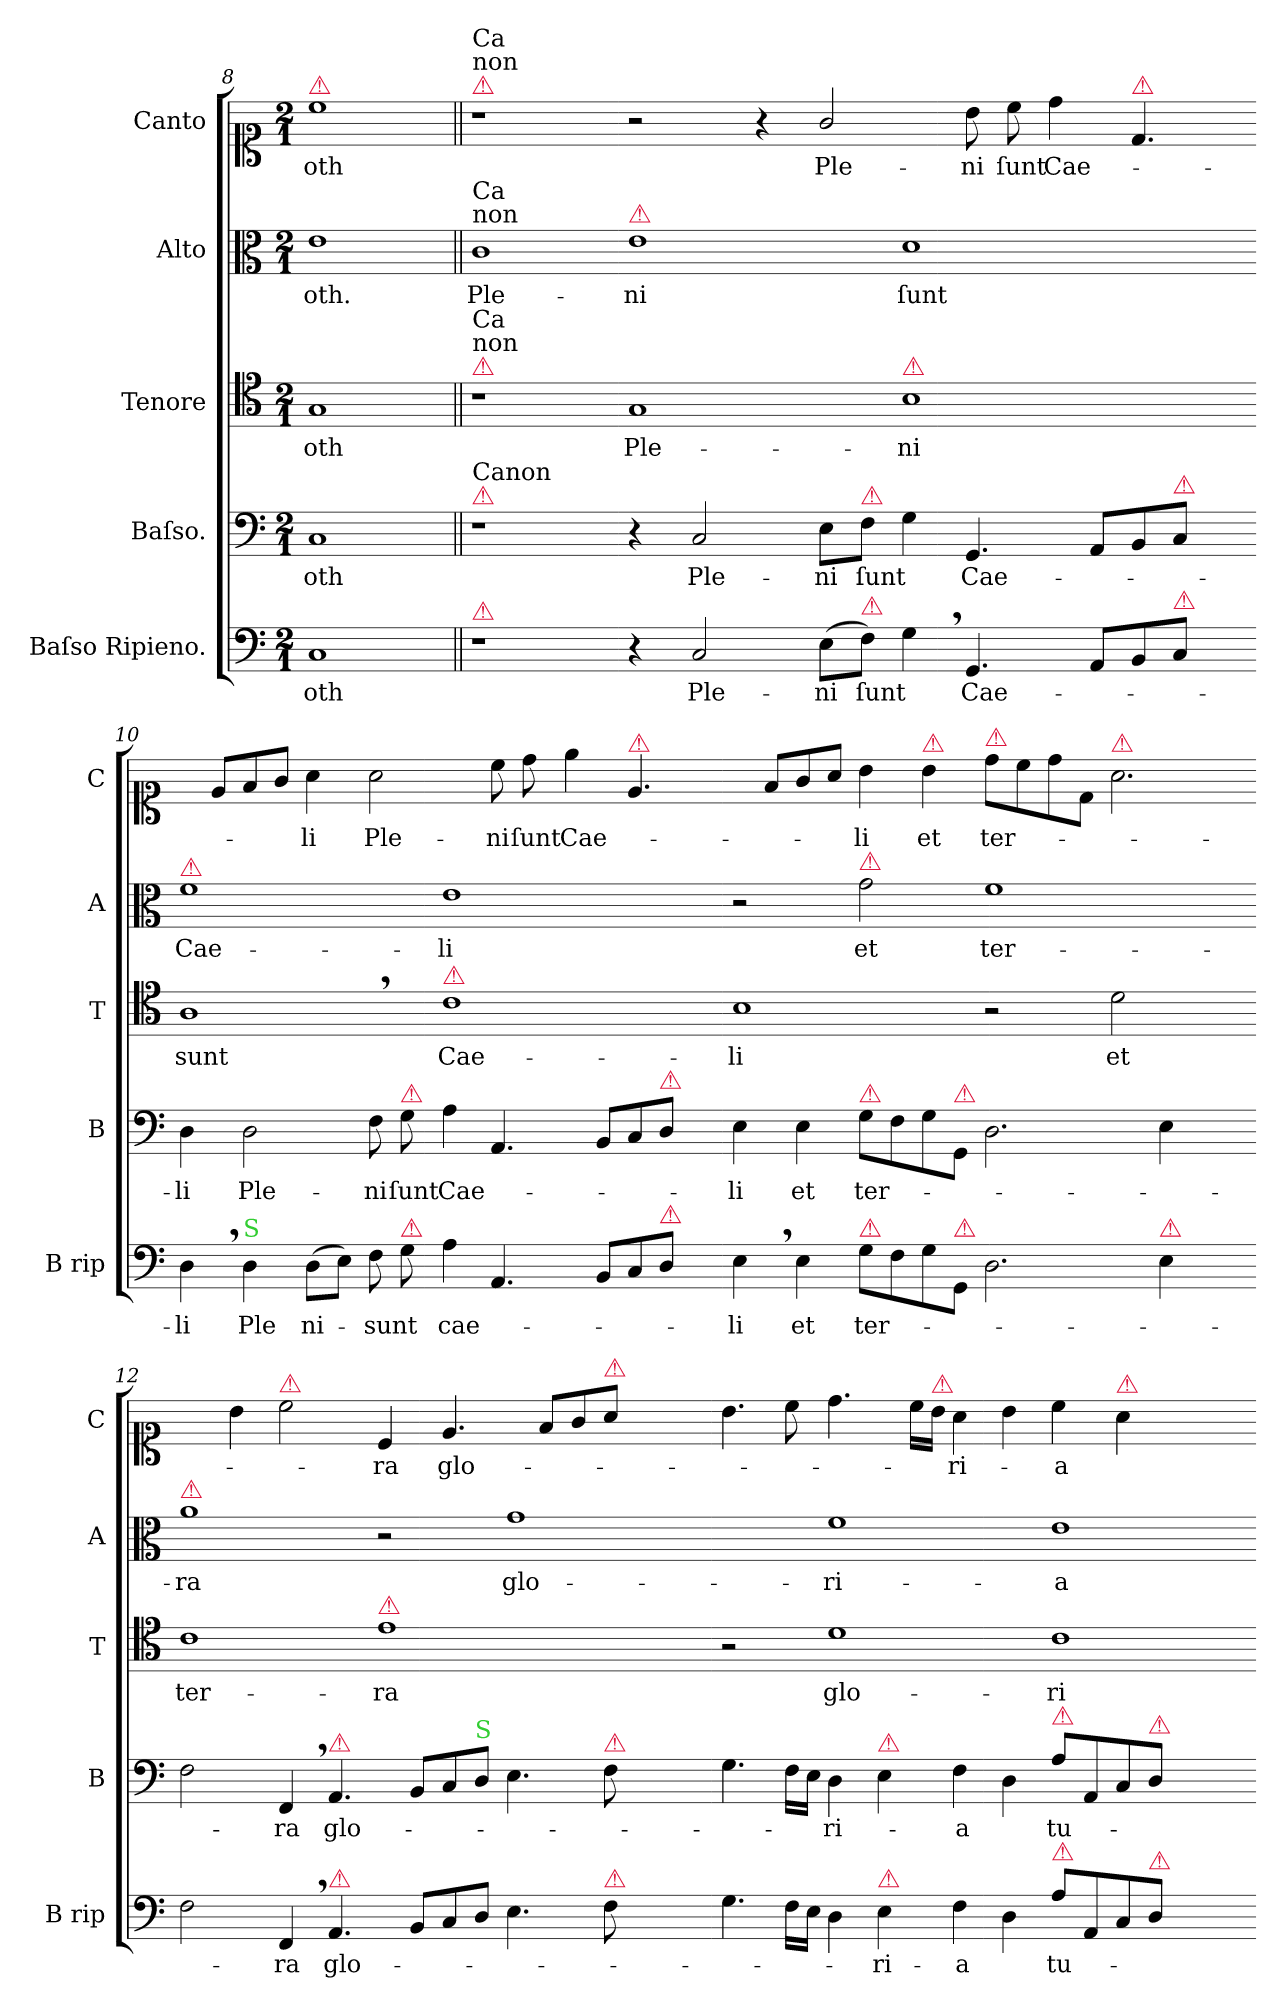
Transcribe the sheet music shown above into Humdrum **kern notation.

**kern	**text	**kern	**text	**kern	**text	**kern	**text	**kern	**text
*part5	*part5	*part4	*part4	*part3	*part3	*part2	*part2	*part1	*part1
*staff5	*staff5	*staff4	*staff4	*staff3	*staff3	*staff2	*staff2	*staff1	*staff1
*I"Baſso Ripieno.	*	*I"Baſso.	*	*I"Tenore	*	*I"Alto	*	*I"Canto	*
*I'B rip	*	*I'B	*	*I'T	*	*I'A	*	*I'C	*
*clefF4	*	*clefF4	*	*clefC4	*	*clefC3	*	*clefC1	*
*k[]	*	*k[]	*	*k[]	*	*k[]	*	*k[]	*
*M2/1	*	*M2/1	*	*M2/1	*	*M2/1	*	*M2/1	*
=8	=8	=8	=8	=8	=8	=8	=8	=8	=8
!	!	!	!	!	!	!	!	!LO:TX:a:color=crimson:t=⚠	!
1C	-oth	1C	-oth	1G	-oth	1e	-oth.	1cc	-oth
=||	=||	=||	=||	=||	=||	=||	=||	=||	=||
!	!	!	!	!	!	!	!	!LO:TX:a:color=crimson:t=⚠	!
!	!	!	!	!	!	!	!	!LO:TX:a:t=Ca\nnon	!
!	!	!	!	!	!	!LO:TX:a:t=Ca\nnon	!	!	!
!	!	!	!	!LO:TX:a:color=crimson:t=⚠	!	!	!	!	!
!	!	!	!	!LO:TX:a:t=Ca\nnon	!	!	!	!	!
!	!	!LO:TX:a:color=crimson:t=⚠	!	!	!	!	!	!	!
!	!	!LO:TX:a:t=Canon	!	!	!	!	!	!	!
!LO:TX:a:color=crimson:t=⚠	!	!	!	!	!	!	!	!	!
1r	.	1r	.	1r	.	1c	Ple-	1r	.
=9-	=9-	=9-	=9-	=9-	=9-	=9-	=9-	=9-	=9-
!	!	!	!	!	!	!LO:TX:a:color=crimson:t=⚠	!	!	!
4r	.	4r	.	1G	Ple-	1e	-ni	2r	.
2C/	Ple-	2C/	Ple-	.	.	.	.	.	.
.	.	.	.	.	.	.	.	4r	.
(8E\L	-ni	8E\L	-ni	.	.	.	.	2g/	Ple-
!	!	!LO:TX:a:color=crimson:t=⚠	!	!	!	!	!	!	!
!LO:TX:a:color=crimson:t=⚠	!	!	!	!	!	!	!	!	!
8F\J)	ſunt	8F\J	ſunt	.	.	.	.	.	.
!	!	!	!	!LO:TX:a:color=crimson:t=⚠	!	!	!	!	!
4G,<\	.	4G\	.	1B	-ni	1d	ſunt	.	.
4.GG/	Cae-	4.GG/	Cae-	.	.	.	.	8b\	-ni
.	.	.	.	.	.	.	.	8cc\	ſunt
.	.	.	.	.	.	.	.	4dd\	Cae-
8AA/L	.	8AA/L	.	.	.	.	.	.	.
!	!	!	!	!	!	!	!	!LO:TX:a:color=crimson:t=⚠	!
8BB/	.	8BB/	.	.	.	.	.	4.d/	.
!	!	!LO:TX:a:color=crimson:t=⚠	!	!	!	!	!	!	!
!LO:TX:a:color=crimson:t=⚠	!	!	!	!	!	!	!	!	!
8C/J	.	8C/J	.	.	.	.	.	.	.
8ryy	.	8ryy	.	8ryy	.	8ryy	.	.	.
=10-	=10-	=10-	=10-	=10-	=10-	=10-	=10-	=10-	=10-
!	!	!	!	!	!	!LO:TX:a:color=crimson:t=⚠	!	!	!
4D,<\	-li	4D\	-li	1A,<	sunt	1f	Cae-	8ryy	.
.	.	.	.	.	.	.	.	8e/L	.
!LO:TX:a:color=limegreen:t=S	!	!	!	!	!	!	!	!	!
4D\	Ple	2D\	Ple-	.	.	.	.	8f/	.
.	.	.	.	.	.	.	.	8g/J	.
(8D\L	ni-	.	.	.	.	.	.	4a\	-li
8E\J)	.	.	.	.	.	.	.	.	.
8F\	-sunt	8F\	-ni	.	.	.	.	2a\	Ple-
!	!	!LO:TX:a:color=crimson:t=⚠	!	!	!	!	!	!	!
!LO:TX:a:color=crimson:t=⚠	!	!	!	!	!	!	!	!	!
8G\	.	8G\	ſunt	.	.	.	.	.	.
!	!	!	!	!LO:TX:a:color=crimson:t=⚠	!	!	!	!	!
4A\	cae-	4A\	Cae-	1c	Cae-	1e	-li	.	.
4.AA/	.	4.AA/	.	.	.	.	.	8cc\	-ni
.	.	.	.	.	.	.	.	8dd\	ſunt
.	.	.	.	.	.	.	.	4ee\	Cae-
8BB/L	.	8BB/L	.	.	.	.	.	.	.
!	!	!	!	!	!	!	!	!LO:TX:a:color=crimson:t=⚠	!
8C/	.	8C/	.	.	.	.	.	4.e/	.
!	!	!LO:TX:a:color=crimson:t=⚠	!	!	!	!	!	!	!
!LO:TX:a:color=crimson:t=⚠	!	!	!	!	!	!	!	!	!
8D/J	.	8D/J	.	.	.	.	.	.	.
8ryy	.	8ryy	.	8ryy	.	8ryy	.	.	.
=11-	=11-	=11-	=11-	=11-	=11-	=11-	=11-	=11-	=11-
4E,<\	-li	4E\	-li	1B	-li	2r	.	8ryy	.
.	.	.	.	.	.	.	.	8f/L	.
4E\	et	4E\	et	.	.	.	.	8g/	.
.	.	.	.	.	.	.	.	8a/J	.
!	!	!	!	!	!	!LO:TX:a:color=crimson:t=⚠	!	!	!
!	!	!LO:TX:a:color=crimson:t=⚠	!	!	!	!	!	!	!
!LO:TX:a:color=crimson:t=⚠	!	!	!	!	!	!	!	!	!
8G\L	ter-	8G\L	ter-	.	.	2g\	et	4b\	-li
8F\	.	8F\	.	.	.	.	.	.	.
!	!	!	!	!	!	!	!	!LO:TX:a:color=crimson:t=⚠	!
8G\	.	8G\	.	.	.	.	.	4b\	et
!	!	!LO:TX:a:color=crimson:t=⚠	!	!	!	!	!	!	!
!LO:TX:a:color=crimson:t=⚠	!	!	!	!	!	!	!	!	!
8GG/J	.	8GG/J	.	.	.	.	.	.	.
!	!	!	!	!	!	!	!	!LO:TX:a:color=crimson:t=⚠	!
2.D\	.	2.D\	.	2r	.	1f	ter-	8dd\L	ter-
.	.	.	.	.	.	.	.	8cc\	.
.	.	.	.	.	.	.	.	8dd\	.
.	.	.	.	.	.	.	.	8d/J	.
!	!	!	!	!	!	!	!	!LO:TX:a:color=crimson:t=⚠	!
.	.	.	.	2d\	et	.	.	2.a\	.
!LO:TX:a:color=crimson:t=⚠	!	!	!	!	!	!	!	!	!
4E\	.	4E\	.	.	.	.	.	.	.
4ryy	.	4ryy	.	4ryy	.	4ryy	.	.	.
=12-	=12-	=12-	=12-	=12-	=12-	=12-	=12-	=12-	=12-
!	!	!	!	!	!	!LO:TX:a:color=crimson:t=⚠	!	!	!
2F\	.	2F\	.	1c	ter-	1a	-ra	4ryy	.
.	.	.	.	.	.	.	.	4b\	.
!	!	!	!	!	!	!	!	!LO:TX:a:color=crimson:t=⚠	!
4FF,</	-ra	4FF,</	-ra	.	.	.	.	2cc\	.
!	!	!LO:TX:a:color=crimson:t=⚠	!	!	!	!	!	!	!
!LO:TX:a:color=crimson:t=⚠	!	!	!	!	!	!	!	!	!
4.AA/	glo-	4.AA/	glo-	.	.	.	.	.	.
!	!	!	!	!LO:TX:a:color=crimson:t=⚠	!	!	!	!	!
.	.	.	.	1e	-ra	2r	.	4c/	-ra
8BB/L	.	8BB/L	.	.	.	.	.	.	.
8C/	.	8C/	.	.	.	.	.	4.e/	glo-
!	!	!LO:TX:a:color=limegreen:t=S	!	!	!	!	!	!	!
8D/J	.	8D/J	.	.	.	.	.	.	.
4.E\	.	4.E\	.	.	.	1g	glo-	.	.
.	.	.	.	.	.	.	.	8f/L	.
.	.	.	.	.	.	.	.	8g/	.
!	!	!	!	!	!	!	!	!LO:TX:a:color=crimson:t=⚠	!
!	!	!LO:TX:a:color=crimson:t=⚠	!	!	!	!	!	!	!
!LO:TX:a:color=crimson:t=⚠	!	!	!	!	!	!	!	!	!
8F\	.	8F\	.	.	.	.	.	8a/J	.
2ryy	.	2ryy	.	2ryy	.	.	.	2ryy	.
=13-	=13-	=13-	=13-	=13-	=13-	=13-	=13-	=13-	=13-
4.G\	.	4.G\	.	2r	.	2ryy	.	4.b\	.
16F\LL	.	16F\LL	.	.	.	.	.	8cc\	.
16E\JJ	.	16E\JJ	.	.	.	.	.	.	.
4D\	.	4D\	-ri-	1d	glo-	1f	-ri-	4.dd\	.
!	!	!LO:TX:a:color=crimson:t=⚠	!	!	!	!	!	!	!
!LO:TX:a:color=crimson:t=⚠	!	!	!	!	!	!	!	!	!
4E\	-ri-	4E\	.	.	.	.	.	.	.
.	.	.	.	.	.	.	.	16cc\LL	.
!	!	!	!	!	!	!	!	!LO:TX:a:color=crimson:t=⚠	!
.	.	.	.	.	.	.	.	16b\JJ	.
4F\	-a	4F\	-a	.	.	.	.	4a\	ri-
4D\	.	4D\	.	.	.	.	.	4b\	.
!	!	!LO:TX:a:color=crimson:t=⚠	!	!	!	!	!	!	!
!LO:TX:a:color=crimson:t=⚠	!	!	!	!	!	!	!	!	!
8A\L	tu-	8A\L	tu-	1c	-ri-	1e	-a	4cc\	-a
8AA/	.	8AA/	.	.	.	.	.	.	.
!	!	!	!	!	!	!	!	!LO:TX:a:color=crimson:t=⚠	!
8C/	.	8C/	.	.	.	.	.	4a\	.
!	!	!LO:TX:a:color=crimson:t=⚠	!	!	!	!	!	!	!
!LO:TX:a:color=crimson:t=⚠	!	!	!	!	!	!	!	!	!
8D/J	.	8D/J	.	.	.	.	.	.	.
2ryy	.	2ryy	.	.	.	.	.	2ryy	.
=-	=-	=-	=-	=-	=-	=-	=-	=-	=-
*-	*-	*-	*-	*-	*-	*-	*-	*-	*-
